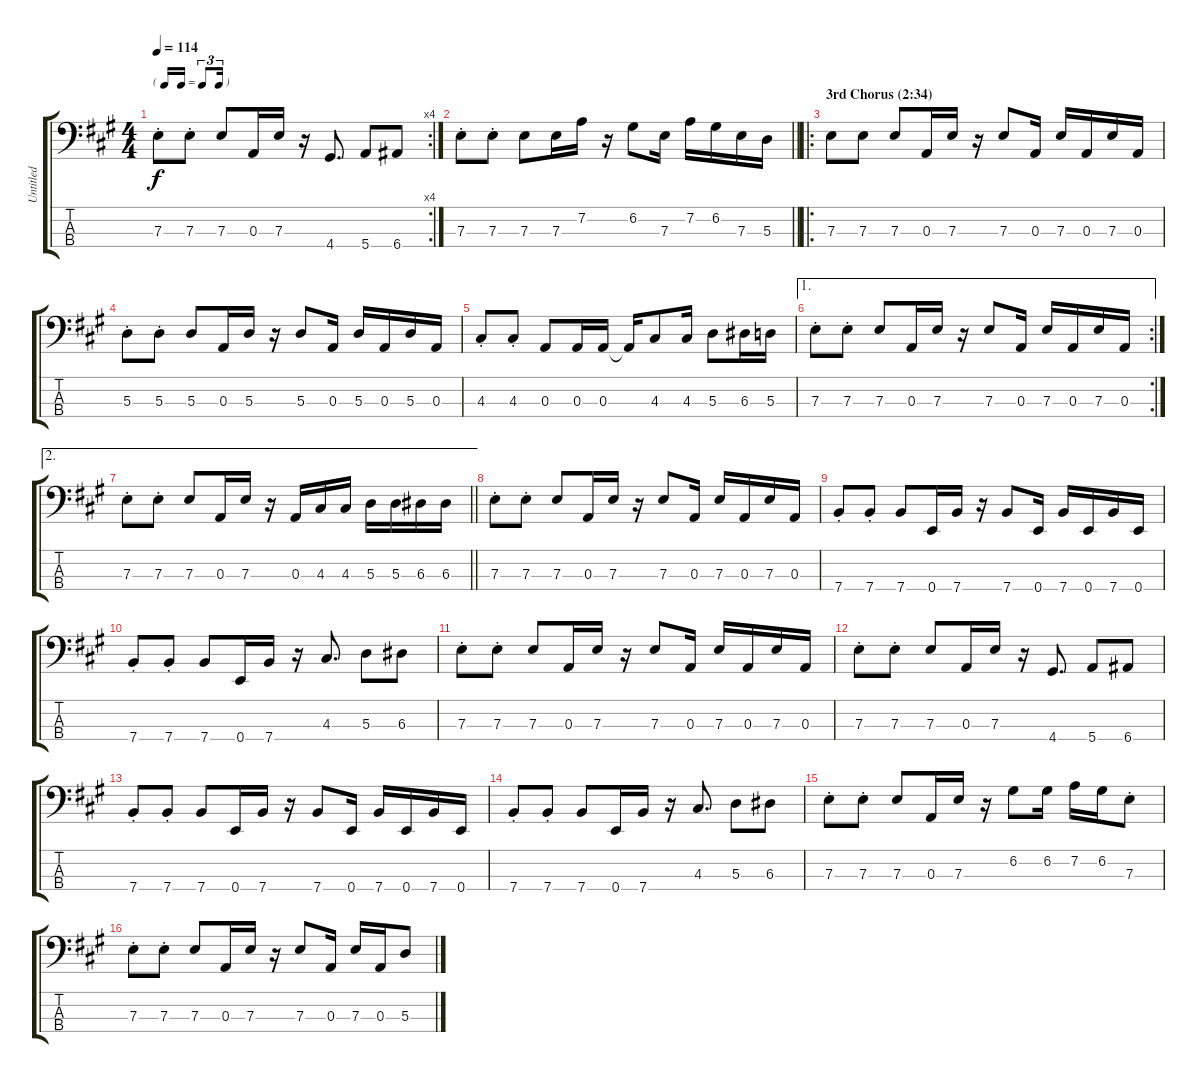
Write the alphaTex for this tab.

\track ("Untitled" "Untitled") {instrument electricbassfinger}
\staff {score tabs}
\tuning (G2 D2 A1 E1) {hide}
\rc 4
\ts (4 4)
\tf triplet16th
\tempo 114
\clef f4
\ks a
7.3{st}.8{dy f} 7.3{st}.8 7.3.8 0.3.16 7.3.16 r.16 4.4.8{d} 5.4.8 6.4.8 |
\barLineRight lightlight
7.3{st}.8 7.3{st}.8 7.3.8 7.3.16 7.2.16 r.16 6.2.8 7.3.16 7.2.16 6.2.16 7.3.16 5.3.16 |
\ro
\section ("" "3rd Chorus (2:34)")
7.3.8 7.3.8 7.3.8 0.3.16 7.3.16 r.16 7.3.8 0.3.16 7.3.16 0.3.16 7.3.16 0.3.16 |
5.3{st}.8 5.3{st}.8 5.3.8 0.3.16 5.3.16 r.16 5.3.8 0.3.16 5.3.16 0.3.16 5.3.16 0.3.16 |
4.3{st}.8 4.3{st}.8 0.3.8 0.3.16 0.3.16 0.3{t}.16 4.3.8 4.3.16 5.3.8 6.3.16 5.3.16 |
\ae 1
\rc 2
7.3{st}.8 7.3{st}.8 7.3.8 0.3.16 7.3.16 r.16 7.3.8 0.3.16 7.3.16 0.3.16 7.3.16 0.3.16 |
\ae 2
\barLineRight lightlight
7.3{st}.8 7.3{st}.8 7.3.8 0.3.16 7.3.16 r.16 0.3.16 4.3.16 4.3.16 5.3.16 5.3.16 6.3.16 6.3.16 |
7.3{st}.8 7.3{st}.8 7.3.8 0.3.16 7.3.16 r.16 7.3.8 0.3.16 7.3.16 0.3.16 7.3.16 0.3.16 |
7.4{st}.8 7.4{st}.8 7.4.8 0.4.16 7.4.16 r.16 7.4.8 0.4.16 7.4.16 0.4.16 7.4.16 0.4.16 |
7.4{st}.8 7.4{st}.8 7.4.8 0.4.16 7.4.16 r.16 4.3.8{d} 5.3.8 6.3.8 |
7.3{st}.8 7.3{st}.8 7.3.8 0.3.16 7.3.16 r.16 7.3.8 0.3.16 7.3.16 0.3.16 7.3.16 0.3.16 |
7.3{st}.8 7.3{st}.8 7.3.8 0.3.16 7.3.16 r.16 4.4.8{d} 5.4.8 6.4.8 |
7.4{st}.8 7.4{st}.8 7.4.8 0.4.16 7.4.16 r.16 7.4.8 0.4.16 7.4.16 0.4.16 7.4.16 0.4.16 |
7.4{st}.8 7.4{st}.8 7.4.8 0.4.16 7.4.16 r.16 4.3.8{d} 5.3.8 6.3.8 |
7.3{st}.8 7.3{st}.8 7.3.8 0.3.16 7.3.16 r.16 6.2.8 6.2.16 7.2.16 6.2.16 7.3{st}.8 |
7.3{st}.8 7.3{st}.8 7.3.8 0.3.16 7.3.16 r.16 7.3.8 0.3.16 7.3.16 0.3.16 5.3.8
